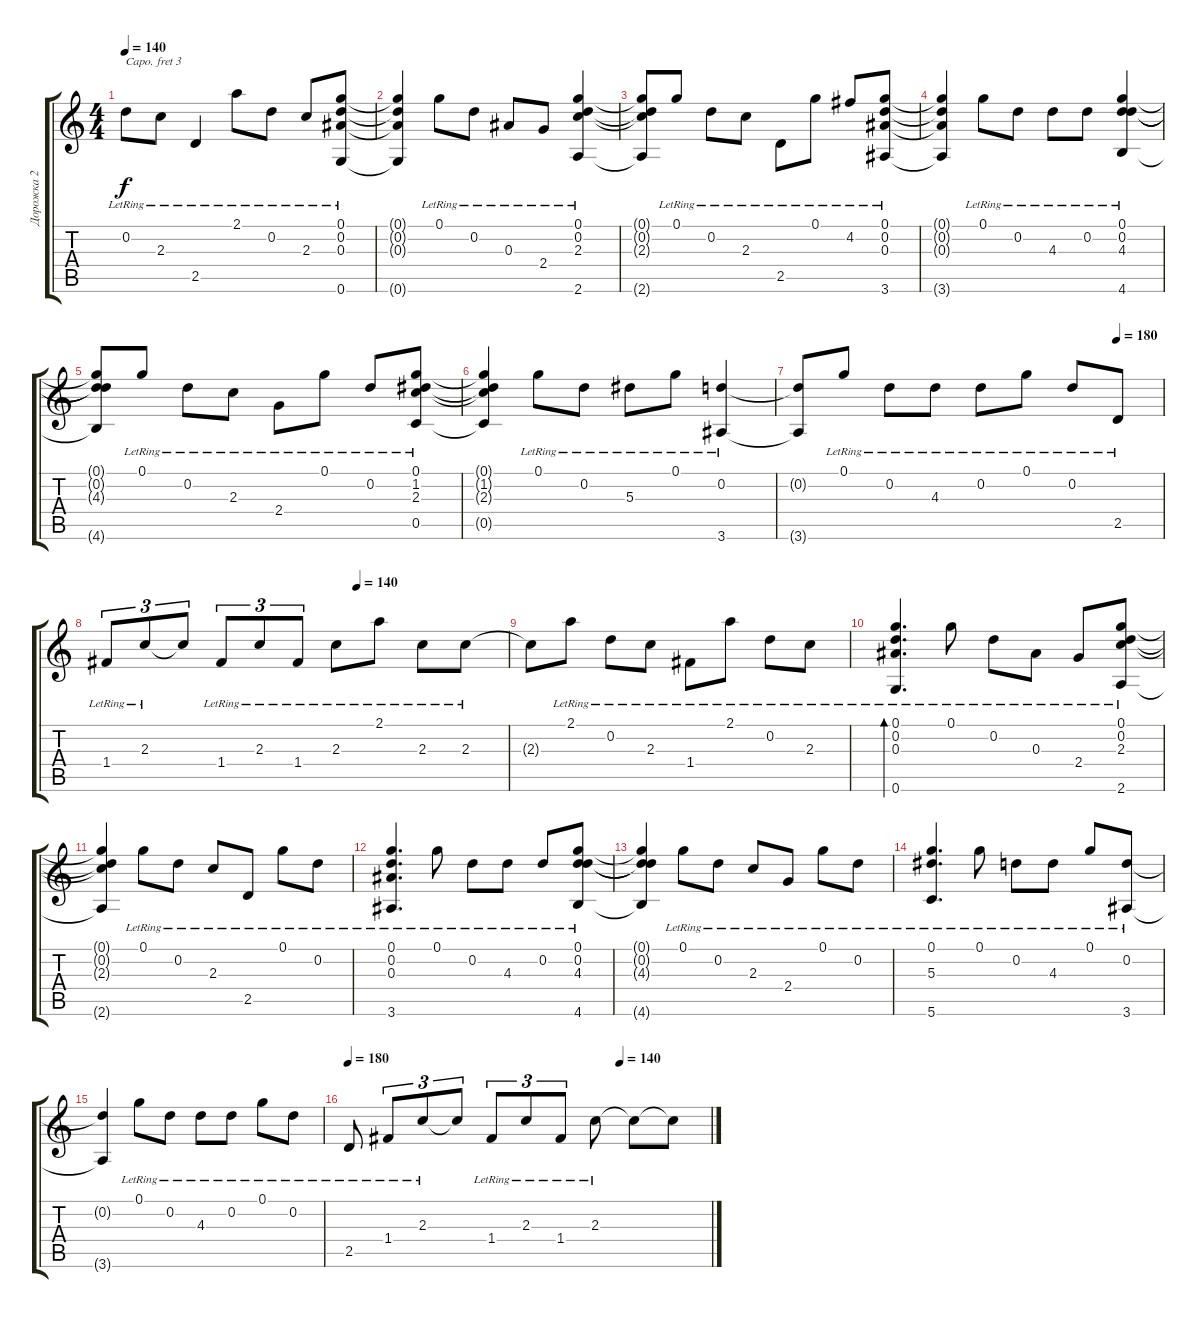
\track ("Дорожка 2" "Дорожка 2") {instrument acousticguitarsteel}
\staff {score tabs}
\capo 3
\tuning (E4 B3 G3 D3 A2 E2) {hide}
\ts (4 4)
\tempo 140
\clef g2
\ks c
0.2{lr}.8{dy f} 2.3{lr}.8 2.5{lr}.4 2.1{lr}.8 0.2{lr}.8 2.3{lr}.8 (0.1{lr} 0.2{lr} 0.3{lr} 0.6{lr}).8 |
(0.1{t} 0.2{t} 0.3{t} 0.6{t}).4 0.1{lr}.8 0.2{lr}.8 0.3{lr}.8 2.4{lr}.8 (0.1{lr} 0.2{lr} 2.3{lr} 2.6{lr}).4 |
(0.1{t} 0.2{t} 2.3{t} 2.6{t}).8 0.1{lr}.8 0.2{lr}.8 2.3{lr}.8 2.5{lr}.8 0.1{lr}.8 4.2{lr}.8 (0.1{lr} 0.2{lr} 0.3{lr} 3.6{lr}).8 |
(0.1{t} 0.2{t} 0.3{t} 3.6{t}).4 0.1{lr}.8 0.2{lr}.8 4.3{lr}.8 0.2{lr}.8 (0.1{lr} 0.2{lr} 4.3{lr} 4.6{lr}).4 |
(0.1{t} 0.2{t} 4.3{t} 4.6{t}).8 0.1{lr}.8 0.2{lr}.8 2.3{lr}.8 2.4{lr}.8 0.1{lr}.8 0.2{lr}.8 (0.1{lr} 1.2{lr} 2.3{lr} 0.5{lr}).8 |
(0.1{t} 1.2{t} 2.3{t} 0.5{t}).4 0.1{lr}.8 0.2{lr}.8 5.3{lr}.8 0.1{lr}.8 (0.2{lr} 3.6{lr}).4 |
\tempo (180 0.875)
(0.2{t} 3.6{t}).8 0.1{lr}.8 0.2{lr}.8 4.3{lr}.8 0.2{lr}.8 0.1{lr}.8 0.2{lr}.8 2.5{lr}.8 |
\tempo (140 0.625)
1.4{lr}.8{tu (3 2)} 2.3{lr}.8{tu (3 2)} 2.3{t}.8{tu (3 2)} 1.4{lr}.8{tu (3 2)} 2.3{lr}.8{tu (3 2)} 1.4{lr}.8{tu (3 2)} 2.3{lr}.8 2.1{lr}.8 2.3{lr}.8 2.3{lr}.8 |
2.3{t}.8 2.1{lr}.8 0.2{lr}.8 2.3{lr}.8 1.4{lr}.8 2.1{lr}.8 0.2{lr}.8 2.3{lr}.8 |
(0.1{lr} 0.2{lr} 0.3{lr} 0.6{lr}).4{d bd 240} 0.1{lr}.8 0.2{lr}.8 0.3{lr}.8 2.4{lr}.8 (0.1{lr} 0.2{lr} 2.3{lr} 2.6{lr}).8 |
(0.1{t} 0.2{t} 2.3{t} 2.6{t}).4 0.1{lr}.8 0.2{lr}.8 2.3{lr}.8 2.5{lr}.8 0.1{lr}.8 0.2{lr}.8 |
(0.1{lr} 0.2{lr} 0.3{lr} 3.6{lr}).4{d} 0.1{lr}.8 0.2{lr}.8 4.3{lr}.8 0.2{lr}.8 (0.1{lr} 0.2{lr} 4.3{lr} 4.6{lr}).8 |
(0.1{t} 0.2{t} 4.3{t} 4.6{t}).4 0.1{lr}.8 0.2{lr}.8 2.3{lr}.8 2.4{lr}.8 0.1{lr}.8 0.2{lr}.8 |
(0.1{lr} 5.3{lr} 5.6{lr}).4{d} 0.1{lr}.8 0.2{lr}.8 4.3{lr}.8 0.1{lr}.8 (0.2{lr} 3.6{lr}).8 |
(0.2{t} 3.6{t}).4 0.1{lr}.8 0.2{lr}.8 4.3{lr}.8 0.2{lr}.8 0.1{lr}.8 0.2{lr}.8 |
\tempo 180
\tempo (140 0.75)
2.5{lr}.8 1.4{lr}.8{tu (3 2)} 2.3{lr}.8{tu (3 2)} 2.3{t}.8{tu (3 2)} 1.4{lr}.8{tu (3 2)} 2.3{lr}.8{tu (3 2)} 1.4{lr}.8{tu (3 2)} 2.3{lr}.8 2.3{t}.8 2.3{t}.8
